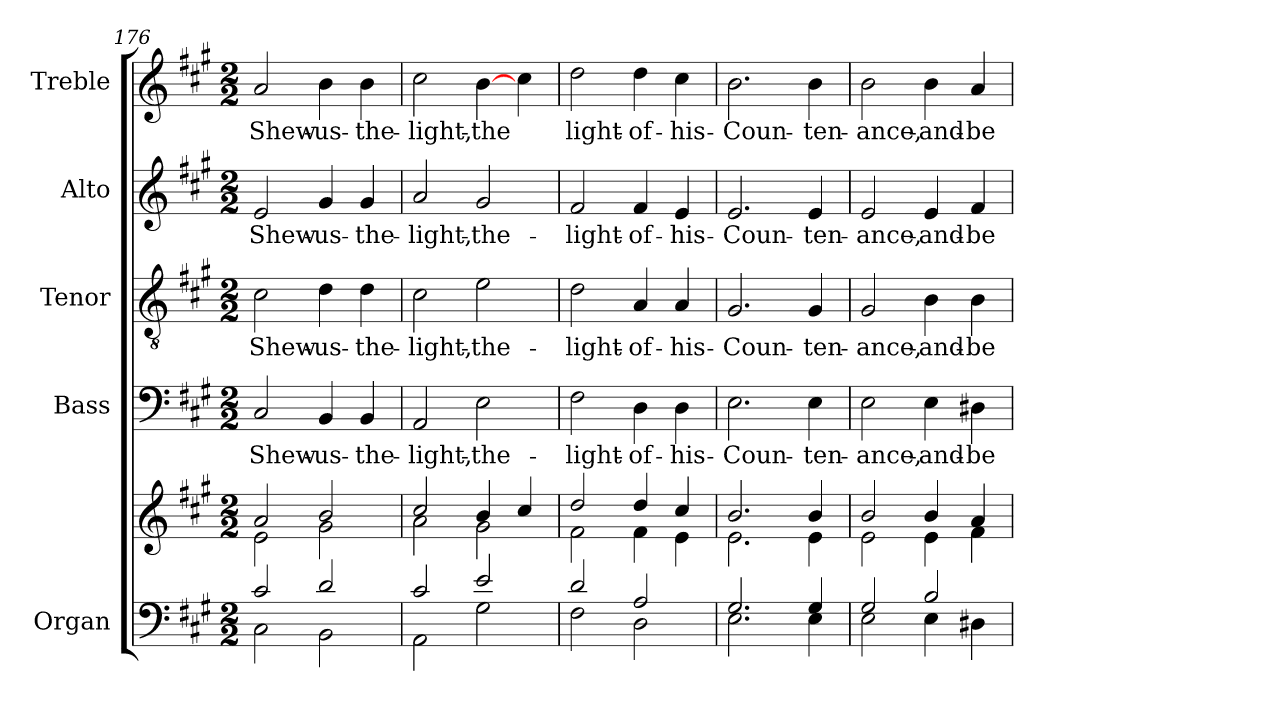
**kern	**kern	**kern	**text	**kern	**text	**kern	**text	**kern	**text
*part5	*part5	*part4	*part4	*part3	*part3	*part2	*part2	*part1	*part1
*staff6	*staff5	*staff4	*staff4	*staff3	*staff3	*staff2	*staff2	*staff1	*staff1
*I"Organ	*	*I"Bass	*	*I"Tenor	*	*I"Alto	*	*I"Treble	*
*I'Org.	*	*I'B.	*	*I'T.	*	*I'A.	*	*I'Tr.	*
*clefF4	*clefG2	*clefF4	*	*clefGv2	*	*clefG2	*	*clefG2	*
*	*	*	*	*ITrd7c12	*	*	*	*	*
*k[f#c#g#]	*k[f#c#g#]	*k[f#c#g#]	*	*k[f#c#g#]	*	*k[f#c#g#]	*	*k[f#c#g#]	*
*A:	*A:	*A:	*	*A:	*	*A:	*	*A:	*
*M2/2	*M2/2	*M2/2	*	*M2/2	*	*M2/2	*	*M2/2	*
=176	=176	=176	=176	=176	=176	=176	=176	=176	=176
*^	*^	*	*	*	*	*	*	*	*
!	!	!	!	!	!LO:LY:b:color=#000000	!	!	!	!	!	!
!	!	!	!	!	!	!	!LO:LY:b:color=#000000	!	!	!	!
!	!	!	!	!	!	!	!	!	!LO:LY:b:color=#000000	!	!
!	!	!	!	!	!	!	!	!	!	!	!LO:LY:b:color=#000000
2c#i/	2C#i\	2ai/	2ei\	2C#i/	-Shew-	2C#i\	-Shew-	2ei/	-Shew-	2ai/	-Shew-
!	!	!	!	!	!LO:LY:b:color=#000000	!	!	!	!	!	!
!	!	!	!	!	!	!	!LO:LY:b:color=#000000	!	!	!	!
!	!	!	!	!	!	!	!	!	!LO:LY:b:color=#000000	!	!
!	!	!	!	!	!	!	!	!	!	!	!LO:LY:b:color=#000000
2di/	2BBi\	2bi/	2g#i\	4BBi/	-us-	4Di\	-us-	4g#i/	-us-	4bi\	-us-
!	!	!	!	!	!LO:LY:b:color=#000000	!	!	!	!	!	!
!	!	!	!	!	!	!	!LO:LY:b:color=#000000	!	!	!	!
!	!	!	!	!	!	!	!	!	!LO:LY:b:color=#000000	!	!
!	!	!	!	!	!	!	!	!	!	!	!LO:LY:b:color=#000000
.	.	.	.	4BBi/	-the-	4Di\	-the-	4g#i/	-the-	4bi\	-the-
=177	=177	=177	=177	=177	=177	=177	=177	=177	=177	=177	=177
!	!	!	!	!	!LO:LY:b:color=#000000	!	!	!	!	!	!
!	!	!	!	!	!	!	!LO:LY:b:color=#000000	!	!	!	!
!	!	!	!	!	!	!	!	!	!LO:LY:b:color=#000000	!	!
!	!	!	!	!	!	!	!	!	!	!	!LO:LY:b:color=#000000
2c#i/	2AAi\	2cc#i/	2ai\	2AAi/	-light,-	2C#i\	-light,-	2ai/	-light,-	2cc#i\	-light,-
!	!	!	!	!	!LO:LY:b:color=#000000	!	!	!	!	!	!
!	!	!	!	!	!	!	!LO:LY:b:color=#000000	!	!	!	!
!	!	!	!	!	!	!	!	!	!LO:LY:b:color=#000000	!	!
!	!	!	!	!	!	!	!	!	!	!	!LO:LY:b:color=#000000
2ei/	2G#i\	4bi/	2g#i\	2Ei\	-the-	2Ei\	-the-	2g#i/	-the-	[4bi\	-the
.	.	4cc#i/	.	.	.	.	.	.	.	4cc#i\	.
=178	=178	=178	=178	=178	=178	=178	=178	=178	=178	=178	=178
!	!	!	!	!	!LO:LY:b:color=#000000	!	!	!	!	!	!
!	!	!	!	!	!	!	!LO:LY:b:color=#000000	!	!	!	!
!	!	!	!	!	!	!	!	!	!LO:LY:b:color=#000000	!	!
!	!	!	!	!	!	!	!	!	!	!	!LO:LY:b:color=#000000
2di/	2F#i\	2ddi/	2f#i\	2F#i\	-light-	2Di\	-light-	2f#i/	-light-	2ddi\	light-
!	!	!	!	!	!LO:LY:b:color=#000000	!	!	!	!	!	!
!	!	!	!	!	!	!	!LO:LY:b:color=#000000	!	!	!	!
!	!	!	!	!	!	!	!	!	!LO:LY:b:color=#000000	!	!
!	!	!	!	!	!	!	!	!	!	!	!LO:LY:b:color=#000000
2Ai/	2Di\	4ddi/	4f#i\	4Di\	-of-	4AAi/	-of-	4f#i/	-of-	4ddi\	-of-
!	!	!	!	!	!LO:LY:b:color=#000000	!	!	!	!	!	!
!	!	!	!	!	!	!	!LO:LY:b:color=#000000	!	!	!	!
!	!	!	!	!	!	!	!	!	!LO:LY:b:color=#000000	!	!
!	!	!	!	!	!	!	!	!	!	!	!LO:LY:b:color=#000000
.	.	4cc#i/	4ei\	4Di\	-his-	4AAi/	-his-	4ei/	-his-	4cc#i\	-his-
=179	=179	=179	=179	=179	=179	=179	=179	=179	=179	=179	=179
!	!	!	!	!	!LO:LY:b:color=#000000	!	!	!	!	!	!
!	!	!	!	!	!	!	!LO:LY:b:color=#000000	!	!	!	!
!	!	!	!	!	!	!	!	!	!LO:LY:b:color=#000000	!	!
!	!	!	!	!	!	!	!	!	!	!	!LO:LY:b:color=#000000
2.G#i/	2.Ei\	2.bi/	2.ei\	2.Ei\	-Coun-	2.GG#i/	-Coun-	2.ei/	-Coun-	2.bi\	-Coun-
!	!	!	!	!	!LO:LY:b:color=#000000	!	!	!	!	!	!
!	!	!	!	!	!	!	!LO:LY:b:color=#000000	!	!	!	!
!	!	!	!	!	!	!	!	!	!LO:LY:b:color=#000000	!	!
!	!	!	!	!	!	!	!	!	!	!	!LO:LY:b:color=#000000
4G#i/	4Ei\	4bi/	4ei\	4Ei\	-ten-	4GG#i/	-ten-	4ei/	-ten-	4bi\	-ten-
!!LO:LB:g=z
=180	=180	=180	=180	=180	=180	=180	=180	=180	=180	=180	=180
!	!	!	!	!	!LO:LY:b:color=#000000	!	!	!	!	!	!
!	!	!	!	!	!	!	!LO:LY:b:color=#000000	!	!	!	!
!	!	!	!	!	!	!	!	!	!LO:LY:b:color=#000000	!	!
!	!	!	!	!	!	!	!	!	!	!	!LO:LY:b:color=#000000
2G#i/	2Ei\	2bi/	2ei\	2Ei\	-ance,-	2GG#i/	-ance,-	2ei/	-ance,-	2bi\	-ance,-
!	!	!	!	!	!LO:LY:b:color=#000000	!	!	!	!	!	!
!	!	!	!	!	!	!	!LO:LY:b:color=#000000	!	!	!	!
!	!	!	!	!	!	!	!	!	!LO:LY:b:color=#000000	!	!
!	!	!	!	!	!	!	!	!	!	!	!LO:LY:b:color=#000000
2Bi/	4Ei\	4bi/	4ei\	4Ei\	-and-	4BBi\	-and-	4ei/	-and-	4bi\	-and-
!	!	!	!	!	!LO:LY:b:color=#000000	!	!	!	!	!	!
!	!	!	!	!	!	!	!LO:LY:b:color=#000000	!	!	!	!
!	!	!	!	!	!	!	!	!	!LO:LY:b:color=#000000	!	!
!	!	!	!	!	!	!	!	!	!	!	!LO:LY:b:color=#000000
.	4D#Xi\	4ai/	4f#i\	4D#Xi\	-be-	4BBi\	-be-	4f#i/	-be-	4ai/	-be-
*v	*v	*	*	*	*	*	*	*	*	*	*
*	*v	*v	*	*	*	*	*	*	*	*
=	=	=	=	=	=	=	=	=	=
*-	*-	*-	*-	*-	*-	*-	*-	*-	*-
